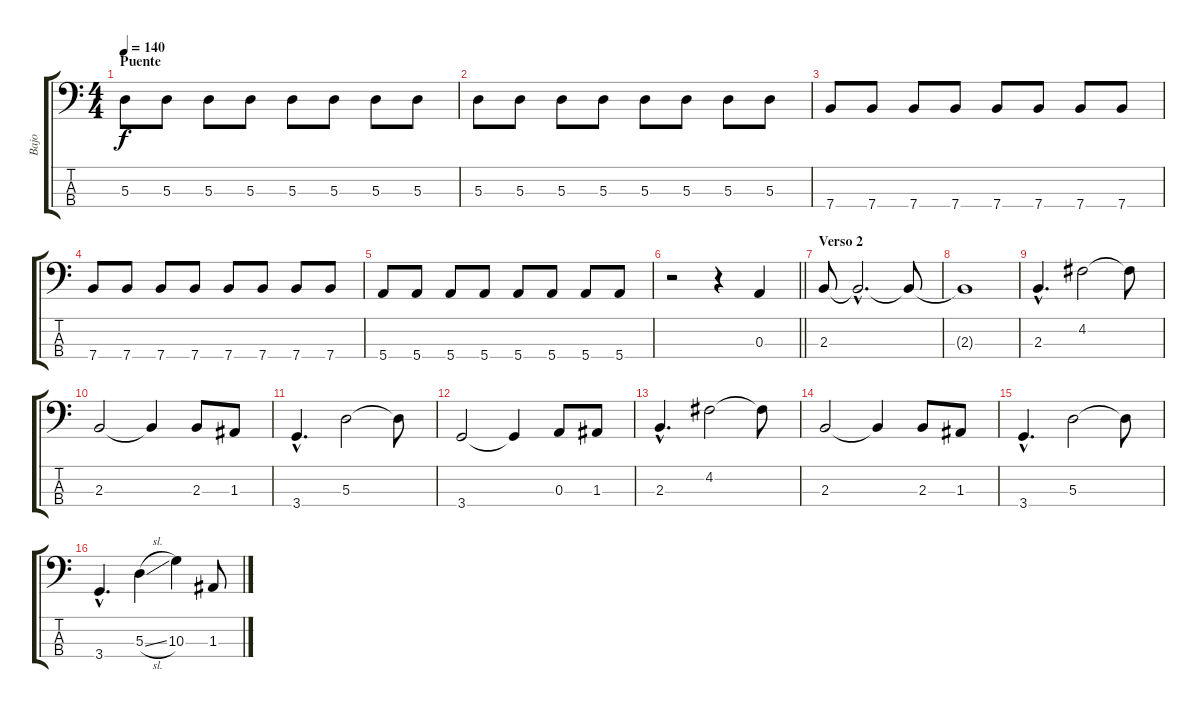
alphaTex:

\track ("Bajo" "Bajo") {instrument electricbassfinger}
\staff {score tabs}
\tuning (G2 D2 A1 E1) {hide}
\ts (4 4)
\section ("" "Puente")
\tempo 140
\clef f4
\ks c
5.3.8{dy f} 5.3.8 5.3.8 5.3.8 5.3.8 5.3.8 5.3.8 5.3.8 |
5.3.8 5.3.8 5.3.8 5.3.8 5.3.8 5.3.8 5.3.8 5.3.8 |
7.4.8 7.4.8 7.4.8 7.4.8 7.4.8 7.4.8 7.4.8 7.4.8 |
7.4.8 7.4.8 7.4.8 7.4.8 7.4.8 7.4.8 7.4.8 7.4.8 |
5.4.8 5.4.8 5.4.8 5.4.8 5.4.8 5.4.8 5.4.8 5.4.8 |
\barLineRight lightlight
r.2 r.4 0.3.4 |
\section ("" "Verso 2")
2.3.8 2.3{hac t}.2{d} 2.3{t}.8 |
2.3{t}.1 |
2.3{hac}.4{d} 4.2.2 4.2{t}.8 |
2.3.2 2.3{t}.4 2.3.8 1.3.8 |
3.4{hac}.4{d} 5.3.2 5.3{t}.8 |
3.4.2 3.4{t}.4 0.3.8 1.3.8 |
2.3{hac}.4{d} 4.2.2 4.2{t}.8 |
2.3.2 2.3{t}.4 2.3.8 1.3.8 |
3.4{hac}.4{d} 5.3.2 5.3{t}.8 |
3.4{hac}.4{d} 5.3{sl}.4 10.3.4 1.3.8
